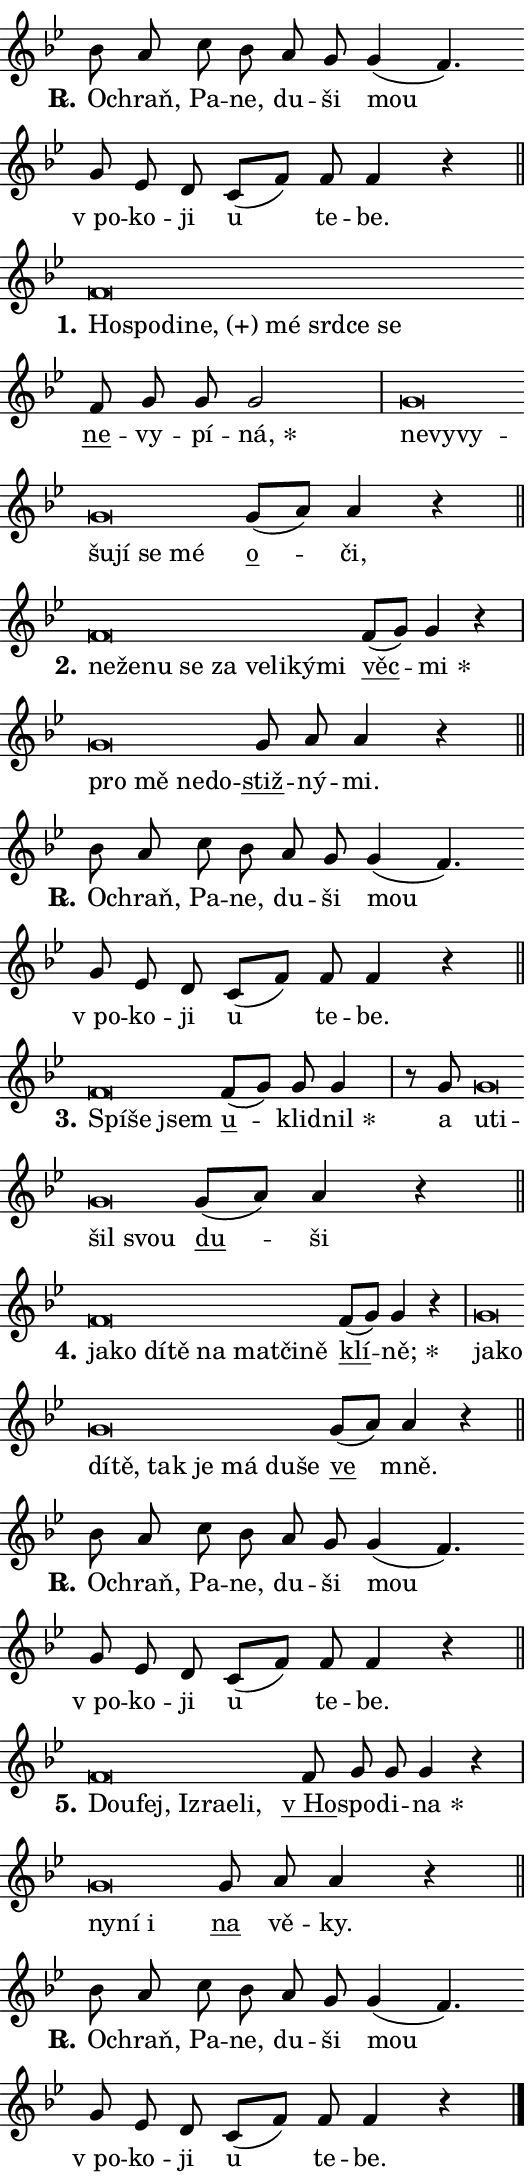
\version "2.24.0"
\header { tagline = "" }
\paper {
  indent = 0\cm
  top-margin = 0\cm
  right-margin = 0.13\cm % to fit lyric hyphens
  bottom-margin = 0\cm
  left-margin = 0\cm
  paper-width = 9\cm
  page-breaking = #ly:one-page-breaking
  system-system-spacing.basic-distance = #11
  score-system-spacing.basic-distance = #11
  ragged-last = ##f
}


%% Author: Thomas Morley
%% https://lists.gnu.org/archive/html/lilypond-user/2020-05/msg00002.html
#(define (line-position grob)
"Returns position of @var[grob} in current system:
   @code{'start}, if at first time-step
   @code{'end}, if at last time-step
   @code{'middle} otherwise
"
  (let* ((col (ly:item-get-column grob))
         (ln (ly:grob-object col 'left-neighbor))
         (rn (ly:grob-object col 'right-neighbor))
         (col-to-check-left (if (ly:grob? ln) ln col))
         (col-to-check-right (if (ly:grob? rn) rn col))
         (break-dir-left
           (and
             (ly:grob-property col-to-check-left 'non-musical #f)
             (ly:item-break-dir col-to-check-left)))
         (break-dir-right
           (and
             (ly:grob-property col-to-check-right 'non-musical #f)
             (ly:item-break-dir col-to-check-right))))
        (cond ((eqv? 1 break-dir-left) 'start)
              ((eqv? -1 break-dir-right) 'end)
              (else 'middle))))

#(define (tranparent-at-line-position vctor)
  (lambda (grob)
  "Relying on @code{line-position} select the relevant enry from @var{vctor}.
Used to determine transparency,"
    (case (line-position grob)
      ((end) (not (vector-ref vctor 0)))
      ((middle) (not (vector-ref vctor 1)))
      ((start) (not (vector-ref vctor 2))))))

noteHeadBreakVisibility =
#(define-music-function (break-visibility)(vector?)
"Makes @code{NoteHead}s transparent relying on @var{break-visibility}"
#{
  \override NoteHead.transparent =
    #(tranparent-at-line-position break-visibility)
#})

#(define delete-ledgers-for-transparent-note-heads
  (lambda (grob)
    "Reads whether a @code{NoteHead} is transparent.
If so this @code{NoteHead} is removed from @code{'note-heads} from
@var{grob}, which is supposed to be @code{LedgerLineSpanner}.
As a result ledgers are not printed for this @code{NoteHead}"
    (let* ((nhds-array (ly:grob-object grob 'note-heads))
           (nhds-list
             (if (ly:grob-array? nhds-array)
                 (ly:grob-array->list nhds-array)
                 '()))
           ;; Relies on the transparent-property being done before
           ;; Staff.LedgerLineSpanner.after-line-breaking is executed.
           ;; This is fragile ...
           (to-keep
             (remove
               (lambda (nhd)
                 (ly:grob-property nhd 'transparent #f))
               nhds-list)))
      ;; TODO find a better method to iterate over grob-arrays, similiar
      ;; to filter/remove etc for lists
      ;; For now rebuilt from scratch
      (set! (ly:grob-object grob 'note-heads)  '())
      (for-each
        (lambda (nhd)
          (ly:pointer-group-interface::add-grob grob 'note-heads nhd))
        to-keep))))

squashNotes = {
  \override NoteHead.X-extent = #'(-0.2 . 0.2)
  \override NoteHead.Y-extent = #'(-0.75 . 0)
  \override NoteHead.stencil =
    #(lambda (grob)
       (let ((pos (ly:grob-property grob 'staff-position)))
         (begin
           (if (< pos -7) (display "ERROR: Lower brevis then expected\n") (display ""))
           (if (<= pos -6) ly:text-interface::print ly:note-head::print))))
}
unSquashNotes = {
  \revert NoteHead.X-extent
  \revert NoteHead.Y-extent
  \revert NoteHead.stencil
}

hideNotes = \noteHeadBreakVisibility #begin-of-line-visible
unHideNotes = \noteHeadBreakVisibility #all-visible

% work-around for resetting accidentals
% https://lilypond.org/doc/v2.23/Documentation/notation/displaying-rhythms#unmetered-music
cadenzaMeasure = {
  \cadenzaOff
  \partial 1024 s1024
  \cadenzaOn
}

#(define-markup-command (accent layout props text) (markup?)
  "Underline accented syllable"
  (interpret-markup layout props
    #{\markup \override #'(offset . 4.3) \underline { #text }#}))

responsum = \markup \concat {
  "R" \hspace #-1.05 \path #0.1 #'((moveto 0 0.07) (lineto 0.9 0.8)) \hspace #0.05 "."
}

spaceSize = #0.6828661417322834 % exact space size for TeX Gyre Schola

\layout {
  \context {
    \Staff
    \remove "Time_signature_engraver"
    \override LedgerLineSpanner.after-line-breaking = #delete-ledgers-for-transparent-note-heads
  }
  \context {
    \Lyrics {
      \override LyricSpace.minimum-distance = \spaceSize
      \override LyricText.font-name = #"TeX Gyre Schola"
      \override LyricText.font-size = 1
      \override StanzaNumber.font-name = #"TeX Gyre Schola Bold"
      \override StanzaNumber.font-size = 1
    }
  }
  \context {
    \Score 
    \override NoteHead.text =
      #(lambda (grob) 
        (let ((pos (ly:grob-property grob 'staff-position)))
          #{\markup {
            \combine
              \halign #-0.55 \raise #(if (= pos -6) 0 0.5) \override #'(thickness . 2) \draw-line #'(3.2 . 0)
              \musicglyph "noteheads.sM1"
          }#}))
  }
}

% magnetic-lyrics.ily
%
%   written by
%     Jean Abou Samra <jean@abou-samra.fr>
%     Werner Lemberg <wl@gnu.org>
%
%   adapted by
%     Jiri Hon <jiri.hon@gmail.com>
%
% Version 2022-Apr-15

% https://www.mail-archive.com/lilypond-user@gnu.org/msg149350.html

#(define (Left_hyphen_pointer_engraver context)
   "Collect syllable-hyphen-syllable occurrences in lyrics and store
them in properties.  This engraver only looks to the left.  For
example, if the lyrics input is @code{foo -- bar}, it does the
following.

@itemize @bullet
@item
Set the @code{text} property of the @code{LyricHyphen} grob between
@q{foo} and @q{bar} to @code{foo}.

@item
Set the @code{left-hyphen} property of the @code{LyricText} grob with
text @q{foo} to the @code{LyricHyphen} grob between @q{foo} and
@q{bar}.
@end itemize

Use this auxiliary engraver in combination with the
@code{lyric-@/text::@/apply-@/magnetic-@/offset!} hook."
   (let ((hyphen #f)
         (text #f))
     (make-engraver
      (acknowledgers
       ((lyric-syllable-interface engraver grob source-engraver)
        (set! text grob)))
      (end-acknowledgers
       ((lyric-hyphen-interface engraver grob source-engraver)
        ;(when (not (grob::has-interface grob 'lyric-space-interface))
          (set! hyphen grob)));)
      ((stop-translation-timestep engraver)
       (when (and text hyphen)
         (ly:grob-set-object! text 'left-hyphen hyphen))
       (set! text #f)
       (set! hyphen #f)))))

#(define (lyric-text::apply-magnetic-offset! grob)
   "If the space between two syllables is less than the value in
property @code{LyricText@/.details@/.squash-threshold}, move the right
syllable to the left so that it gets concatenated with the left
syllable.

Use this function as a hook for
@code{LyricText@/.after-@/line-@/breaking} if the
@code{Left_@/hyphen_@/pointer_@/engraver} is active."
   (let ((hyphen (ly:grob-object grob 'left-hyphen #f)))
     (when hyphen
       (let ((left-text (ly:spanner-bound hyphen LEFT)))
         (when (grob::has-interface left-text 'lyric-syllable-interface)
           (let* ((common (ly:grob-common-refpoint grob left-text X))
                  (this-x-ext (ly:grob-extent grob common X))
                  (left-x-ext
                   (begin
                     ;; Trigger magnetism for left-text.
                     (ly:grob-property left-text 'after-line-breaking)
                     (ly:grob-extent left-text common X)))
                  ;; `delta` is the gap width between two syllables.
                  (delta (- (interval-start this-x-ext)
                            (interval-end left-x-ext)))
                  (details (ly:grob-property grob 'details))
                  (threshold (assoc-get 'squash-threshold details 0.2)))
             (when (< delta threshold)
               (let* (;; We have to manipulate the input text so that
                      ;; ligatures crossing syllable boundaries are not
                      ;; disabled.  For languages based on the Latin
                      ;; script this is essentially a beautification.
                      ;; However, for non-Western scripts it can be a
                      ;; necessity.
                      (lt (ly:grob-property left-text 'text))
                      (rt (ly:grob-property grob 'text))
                      (is-space (grob::has-interface hyphen 'lyric-space-interface))
                      (space (if is-space " " ""))
                      (extra-delta (if is-space spaceSize 0))
                      ;; Append new syllable.
                      (ltrt-space (if (and (string? lt) (string? rt))
                                (string-append lt space rt)
                                (make-concat-markup (list lt space rt))))
                      ;; Right-align `ltrt` to the right side.
                      (ltrt-space-markup (grob-interpret-markup
                               grob
                               (make-translate-markup
                                (cons (interval-length this-x-ext) 0)
                                (make-right-align-markup ltrt-space)))))
                 (begin
                   ;; Don't print `left-text`.
                   (ly:grob-set-property! left-text 'stencil #f)
                   ;; Set text and stencil (which holds all collected
                   ;; syllables so far) and shift it to the left.
                   (ly:grob-set-property! grob 'text ltrt-space)
                   (ly:grob-set-property! grob 'stencil ltrt-space-markup)
                   (ly:grob-translate-axis! grob (- (- delta extra-delta)) X))))))))))


#(define (lyric-hyphen::displace-bounds-first grob)
   ;; Make very sure this callback isn't triggered too early.
   (let ((left (ly:spanner-bound grob LEFT))
         (right (ly:spanner-bound grob RIGHT)))
     (ly:grob-property left 'after-line-breaking)
     (ly:grob-property right 'after-line-breaking)
     (ly:lyric-hyphen::print grob)))

squashThreshold = #0.4

\layout {
  \context {
    \Lyrics
    \consists #Left_hyphen_pointer_engraver
    \override LyricText.after-line-breaking =
      #lyric-text::apply-magnetic-offset!
    \override LyricHyphen.stencil = #lyric-hyphen::displace-bounds-first
    \override LyricText.details.squash-threshold = \squashThreshold
    \override LyricHyphen.minimum-distance = 0
    \override LyricHyphen.minimum-length = \squashThreshold
  }
}

squashText = \override LyricText.details.squash-threshold = 9999
unSquashText = \override LyricText.details.squash-threshold = \squashThreshold

leftText = \override LyricText.self-alignment-X = #LEFT
unLeftText = \revert LyricText.self-alignment-X

starOffset = #(lambda (grob) 
                (let ((x_offset (ly:self-alignment-interface::aligned-on-x-parent grob)))
                  (if (= x_offset 0) 0 (+ x_offset 1.2))))

star = #(define-music-function (syllable)(string?)
"Append star separator at the end of a syllable"
#{
  \once \override LyricText.X-offset = #starOffset
  \lyricmode { \markup {
    #syllable
    \override #'((font-name . "TeX Gyre Schola Bold")) \hspace #0.2 \lower #0.65 \larger "*"
  } }
#})

starAccent = #(define-music-function (syllable)(string?)
"Append star separator at the end of a syllable and make accent"
#{
  \once \override LyricText.X-offset = #starOffset
  \lyricmode { \markup {
    \accent #syllable
    \override #'((font-name . "TeX Gyre Schola Bold")) \hspace #0.2 \lower #0.65 \larger "*"
  } }
#})

breath = #(define-music-function (syllable)(string?)
"Append breathing indicator at the end of a syllable"
#{
  \lyricmode { \markup { #syllable "+" } }
#})

optionalBreath = #(define-music-function (syllable)(string?)
"Append optional breathing indicator at the end of a syllable"
#{
  \lyricmode { \markup { #syllable "(+)" } }
#})


\score {
    <<
        \new Voice = "melody" { \cadenzaOn \key bes \major \relative { bes'8 a c bes a g \bar "" g4( f4.) \bar "" g8 es d \bar "" c[( f)] f f4 r \cadenzaMeasure \bar "||" \break } }
        \new Lyrics \lyricsto "melody" { \lyricmode { \set stanza = \responsum
O -- chraň, Pa -- ne, du -- ši mou "v po" -- ko -- ji u te -- be. } }
    >>
    \layout {}
}

\score {
    <<
        \new Voice = "melody" { \cadenzaOn \key bes \major \relative { \squashNotes f'\breve*1/16 \hideNotes \breve*1/16 \bar "" \breve*1/16 \bar "" \breve*1/16 \bar "" \breve*1/16 \bar "" \breve*1/16 \bar "" \breve*1/16 \breve*1/16 \bar "" \unHideNotes \unSquashNotes \bar "" f8 g g g2 \cadenzaMeasure \bar "|" \squashNotes g\breve*1/16 \hideNotes \breve*1/16 \bar "" \breve*1/16 \bar "" \breve*1/16 \bar "" \breve*1/16 \bar "" \breve*1/16 \breve*1/16 \bar "" \unHideNotes \unSquashNotes \bar "" g8[( a)] a4 r \cadenzaMeasure \bar "||" \break } }
        \new Lyrics \lyricsto "melody" { \lyricmode { \set stanza = "1."
\leftText Ho -- \squashText spo -- di -- \optionalBreath ne, mé srd -- ce se \unLeftText \unSquashText \markup \accent ne -- vy -- pí -- \star ná, \leftText ne -- \squashText vy -- vy -- šu -- jí se mé \unLeftText \unSquashText \markup \accent o -- či, } }
    >>
    \layout {}
}

\score {
    <<
        \new Voice = "melody" { \cadenzaOn \key bes \major \relative { \squashNotes f'\breve*1/16 \hideNotes \breve*1/16 \bar "" \breve*1/16 \bar "" \breve*1/16 \bar "" \breve*1/16 \bar "" \breve*1/16 \bar "" \breve*1/16 \bar "" \breve*1/16 \breve*1/16 \bar "" \unHideNotes \unSquashNotes \bar "" f8[( g)] g4 r \cadenzaMeasure \bar "|" \squashNotes g\breve*1/16 \hideNotes \breve*1/16 \bar "" \breve*1/16 \breve*1/16 \bar "" \unHideNotes \unSquashNotes \bar "" g8 a a4 r \cadenzaMeasure \bar "||" \break } }
        \new Lyrics \lyricsto "melody" { \lyricmode { \set stanza = "2."
\leftText ne -- \squashText že -- nu se za ve -- li -- ký -- mi \unLeftText \unSquashText \markup \accent věc -- \star mi \leftText pro \squashText mě ne -- do -- \unLeftText \unSquashText \markup \accent stiž -- ný -- mi. } }
    >>
    \layout {}
}

\score {
    <<
        \new Voice = "melody" { \cadenzaOn \key bes \major \relative { bes'8 a c bes a g \bar "" g4( f4.) \bar "" g8 es d \bar "" c[( f)] f f4 r \cadenzaMeasure \bar "||" \break } }
        \new Lyrics \lyricsto "melody" { \lyricmode { \set stanza = \responsum
O -- chraň, Pa -- ne, du -- ši mou "v po" -- ko -- ji u te -- be. } }
    >>
    \layout {}
}

\score {
    <<
        \new Voice = "melody" { \cadenzaOn \key bes \major \relative { \squashNotes f'\breve*1/16 \hideNotes \breve*1/16 \breve*1/16 \bar "" \unHideNotes \unSquashNotes \bar "" f8[( g)] g g4 \cadenzaMeasure \bar "|" r8 g \squashNotes g\breve*1/16 \hideNotes \breve*1/16 \bar "" \breve*1/16 \breve*1/16 \bar "" \unHideNotes \unSquashNotes \bar "" g8[( a)] a4 r \cadenzaMeasure \bar "||" \break } }
        \new Lyrics \lyricsto "melody" { \lyricmode { \set stanza = "3."
\leftText Spí -- \squashText še jsem \unLeftText \unSquashText \markup \accent u -- klid -- \star nil a \leftText u -- \squashText ti -- šil svou \unLeftText \unSquashText \markup \accent du -- ši } }
    >>
    \layout {}
}

\score {
    <<
        \new Voice = "melody" { \cadenzaOn \key bes \major \relative { \squashNotes f'\breve*1/16 \hideNotes \breve*1/16 \bar "" \breve*1/16 \bar "" \breve*1/16 \bar "" \breve*1/16 \bar "" \breve*1/16 \bar "" \breve*1/16 \breve*1/16 \bar "" \unHideNotes \unSquashNotes \bar "" f8[( g)] g4 r \cadenzaMeasure \bar "|" \squashNotes g\breve*1/16 \hideNotes \breve*1/16 \bar "" \breve*1/16 \bar "" \breve*1/16 \bar "" \breve*1/16 \bar "" \breve*1/16 \bar "" \breve*1/16 \bar "" \breve*1/16 \breve*1/16 \bar "" \unHideNotes \unSquashNotes \bar "" g8[( a)] a4 r \cadenzaMeasure \bar "||" \break } }
        \new Lyrics \lyricsto "melody" { \lyricmode { \set stanza = "4."
\leftText ja -- \squashText ko dí -- tě na mat -- či -- ně \unLeftText \unSquashText \markup \accent klí -- \star ně; \leftText ja -- \squashText ko dí -- tě, tak je má du -- še \unLeftText \unSquashText \markup \accent ve mně. } }
    >>
    \layout {}
}

\score {
    <<
        \new Voice = "melody" { \cadenzaOn \key bes \major \relative { bes'8 a c bes a g \bar "" g4( f4.) \bar "" g8 es d \bar "" c[( f)] f f4 r \cadenzaMeasure \bar "||" \break } }
        \new Lyrics \lyricsto "melody" { \lyricmode { \set stanza = \responsum
O -- chraň, Pa -- ne, du -- ši mou "v po" -- ko -- ji u te -- be. } }
    >>
    \layout {}
}

\score {
    <<
        \new Voice = "melody" { \cadenzaOn \key bes \major \relative { \squashNotes f'\breve*1/16 \hideNotes \breve*1/16 \bar "" \breve*1/16 \bar "" \breve*1/16 \bar "" \breve*1/16 \breve*1/16 \bar "" \unHideNotes \unSquashNotes \bar "" f8 g g g4 r \cadenzaMeasure \bar "|" \squashNotes g\breve*1/16 \hideNotes \breve*1/16 \breve*1/16 \bar "" \unHideNotes \unSquashNotes \bar "" g8 a a4 r \cadenzaMeasure \bar "||" \break } }
        \new Lyrics \lyricsto "melody" { \lyricmode { \set stanza = "5."
\leftText Dou -- \squashText fej, Iz -- ra -- e -- li, \unLeftText \unSquashText \markup \accent "v Ho" -- spo -- di -- \star na \leftText ny -- \squashText ní i \unLeftText \unSquashText \markup \accent na vě -- ky. } }
    >>
    \layout {}
}

\score {
    <<
        \new Voice = "melody" { \cadenzaOn \key bes \major \relative { bes'8 a c bes a g \bar "" g4( f4.) \bar "" g8 es d \bar "" c[( f)] f f4 r \cadenzaMeasure \bar "||" \break } \bar "|." }
        \new Lyrics \lyricsto "melody" { \lyricmode { \set stanza = \responsum
O -- chraň, Pa -- ne, du -- ši mou "v po" -- ko -- ji u te -- be. } }
    >>
    \layout {}
}
